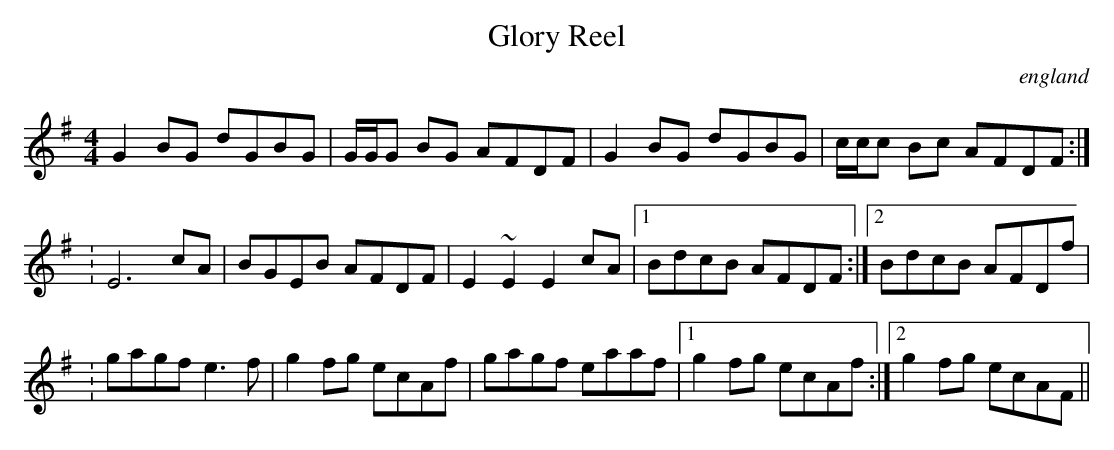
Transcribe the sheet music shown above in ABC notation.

X:1
T:Glory Reel
O:england
M:4/4
L:1/8
K:G
G2BG dGBG|G/2G/2G BG AFDF|G2BG dGBG|c/2c/2c Bc AFDF:|
:E6 cA|BGEB AFDF|E2~E2 E2cA|1BdcB AFDF:|2BdcB AFDf|
:gagf e3f|g2fg ecAf|gagf eaaf|1g2fg ecAf:|2g2 fg ecAF||
